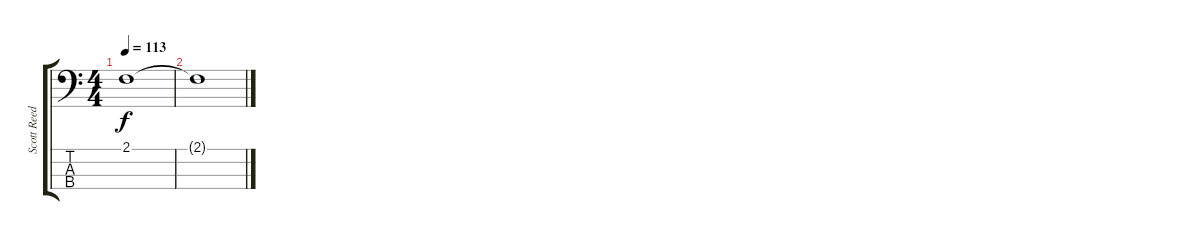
\track ("Scott Reeder" "Scott Reed") {instrument slapbass2}
\staff {score tabs}
\tuning (Eb2 Bb1 F1 C1) {hide}
\ts (4 4)
\tempo 113
\clef f4
\ks c
2.1.1{dy f} |
2.1{t}.1
